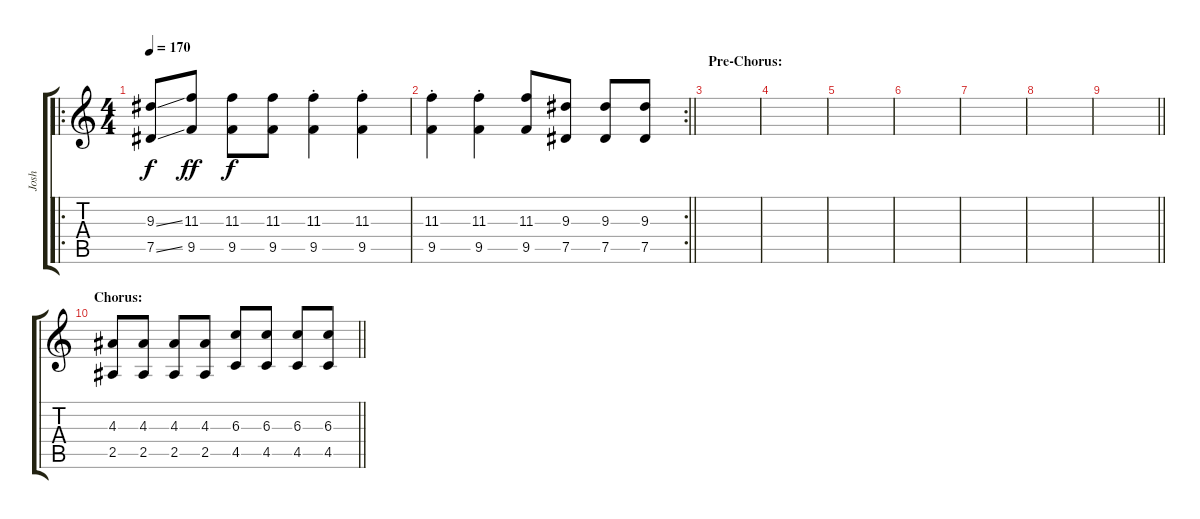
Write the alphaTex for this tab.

\track ("Josh" "Josh") {instrument distortionguitar}
\staff {score tabs}
\tuning (Eb4 Bb3 Gb3 Db3 Ab2 Db2) {hide}
\ro
\ts (4 4)
\tempo 170
\clef g2
\ks c
(9.3{ss} 7.5{ss}).8{dy f volume 16} (11.3 9.5).8{dy ff} (11.3 9.5).8{dy f} (11.3 9.5).8 (11.3{st} 9.5{st}).4 (11.3{st} 9.5{st}).4 |
\rc 2
\barLineRight lightlight
(11.3{st} 9.5{st}).4 (11.3{st} 9.5{st}).4 (11.3 9.5).8 (9.3 7.5).8 (9.3 7.5).8 (9.3 7.5).8 |
\section ("" "Pre-Chorus:")
|
|
|
|
|
|
\barLineRight lightlight
|
\section ("" "Chorus:")
\barLineRight lightlight
(4.3 2.5).8{volume 16} (4.3 2.5).8 (4.3 2.5).8 (4.3 2.5).8 (6.3 4.5).8 (6.3 4.5).8 (6.3 4.5).8 (6.3 4.5).8
